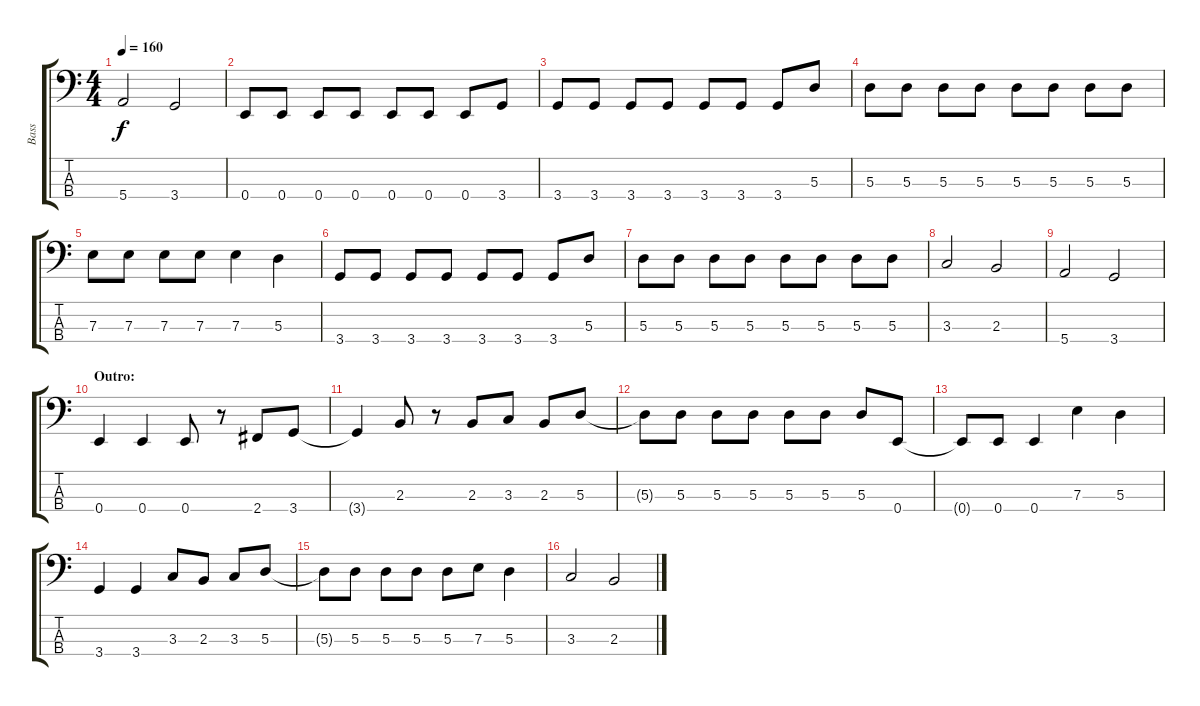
\track ("Bass" "Bass") {instrument electricbasspick}
\staff {score tabs}
\tuning (G2 D2 A1 E1) {hide}
\ts (4 4)
\tempo 160
\clef f4
\ks c
5.4.2{dy f} 3.4.2 |
0.4.8 0.4.8 0.4.8 0.4.8 0.4.8 0.4.8 0.4.8 3.4.8 |
3.4.8 3.4.8 3.4.8 3.4.8 3.4.8 3.4.8 3.4.8 5.3.8 |
5.3.8 5.3.8 5.3.8 5.3.8 5.3.8 5.3.8 5.3.8 5.3.8 |
7.3.8 7.3.8 7.3.8 7.3.8 7.3.4 5.3.4 |
3.4.8 3.4.8 3.4.8 3.4.8 3.4.8 3.4.8 3.4.8 5.3.8 |
5.3.8 5.3.8 5.3.8 5.3.8 5.3.8 5.3.8 5.3.8 5.3.8 |
3.3.2 2.3.2 |
5.4.2 3.4.2 |
\section ("" "Outro:")
0.4.4 0.4.4 0.4.8 r.8 2.4.8 3.4.8 |
3.4{t}.4 2.3.8 r.8 2.3.8 3.3.8 2.3.8 5.3.8 |
5.3{t}.8 5.3.8 5.3.8 5.3.8 5.3.8 5.3.8 5.3.8 0.4.8 |
0.4{t}.8 0.4.8 0.4.4 7.3.4 5.3.4 |
3.4.4 3.4.4 3.3.8 2.3.8 3.3.8 5.3.8 |
5.3{t}.8 5.3.8 5.3.8 5.3.8 5.3.8 7.3.8 5.3.4 |
3.3.2 2.3.2
